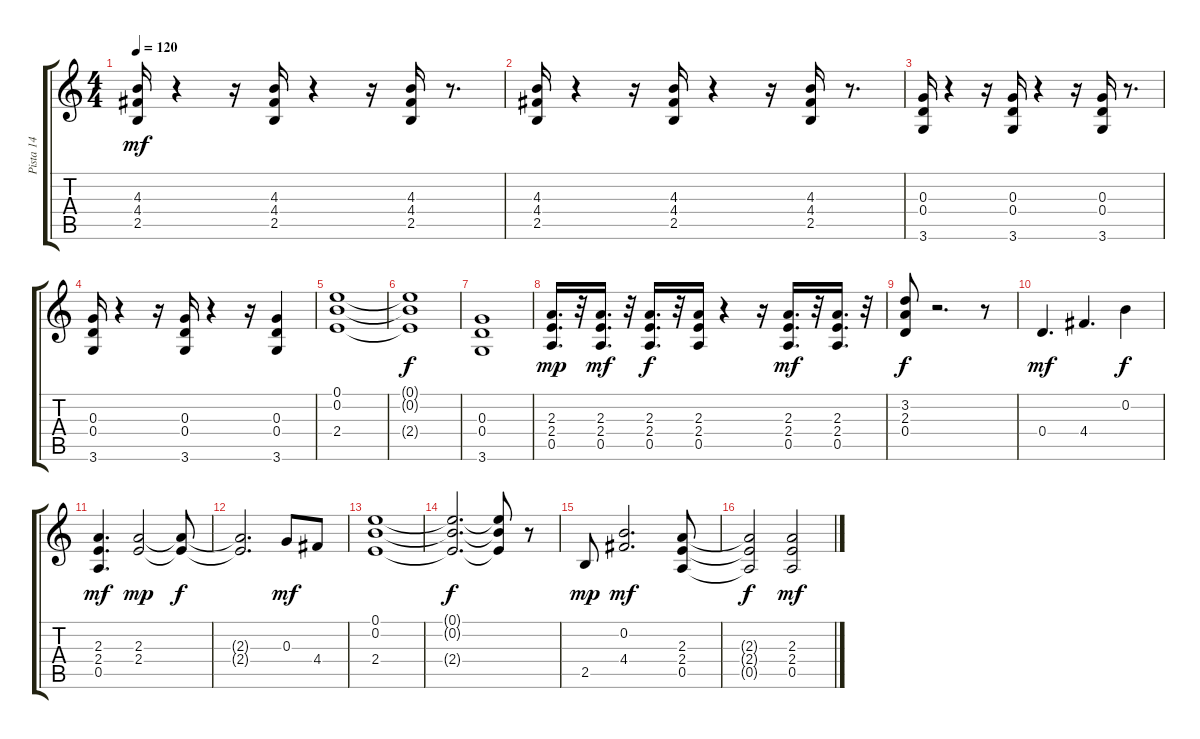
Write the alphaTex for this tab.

\track ("Pista 14" "Pista 14") {instrument distortionguitar}
\staff {score tabs}
\tuning (E4 B3 G3 D3 A2 E2) {hide}
\ts (4 4)
\tempo 120
\clef g2
\ks c
(4.3 4.4 2.5).16{dy mf} r.4 r.16 (4.3 4.4 2.5).16 r.4 r.16 (4.3 4.4 2.5).16 r.8{d} |
(4.3 4.4 2.5).16 r.4 r.16 (4.3 4.4 2.5).16 r.4 r.16 (4.3 4.4 2.5).16 r.8{d} |
(0.3 0.4 3.6).16 r.4 r.16 (0.3 0.4 3.6).16 r.4 r.16 (0.3 0.4 3.6).16 r.8{d} |
(0.3 0.4 3.6).16 r.4 r.16 (0.3 0.4 3.6).16 r.4 r.16 (0.3 0.4 3.6).4 |
(0.1 0.2 2.4).1 |
(0.1{t} 0.2{t} 2.4{t}).1{dy f} |
(0.3 0.4 3.6).1 |
(2.3 2.4 0.5).16{d dy mp} r.32 (2.3 2.4 0.5).16{d dy mf} r.32 (2.3 2.4 0.5).16{d dy f} r.32 (2.3 2.4 0.5).16 r.4 r.16 (2.3 2.4 0.5).16{d dy mf} r.32 (2.3 2.4 0.5).16{d} r.32 |
(3.2 2.3 0.4).8{dy f} r.2{d} r.8 |
0.4.4{d dy mf} 4.4.4{d} 0.2.4{dy f} |
(2.3 2.4 0.5).4{d dy mf} (2.3 2.4).2{dy mp} (2.3{t} 2.4{t}).8{dy f} |
(2.3{t} 2.4{t}).2{d} 0.3.8{dy mf} 4.4.8 |
(0.1 0.2 2.4).1 |
(0.1{t} 0.2{t} 2.4{t}).2{d dy f} (0.1{t} 0.2{t} 2.4{t}).8 r.8 |
2.5.8{dy mp} (0.2 4.4).2{d dy mf} (2.3 2.4 0.5).8 |
(2.3{t} 2.4{t} 0.5{t}).2{dy f} (2.3 2.4 0.5).2{dy mf}
